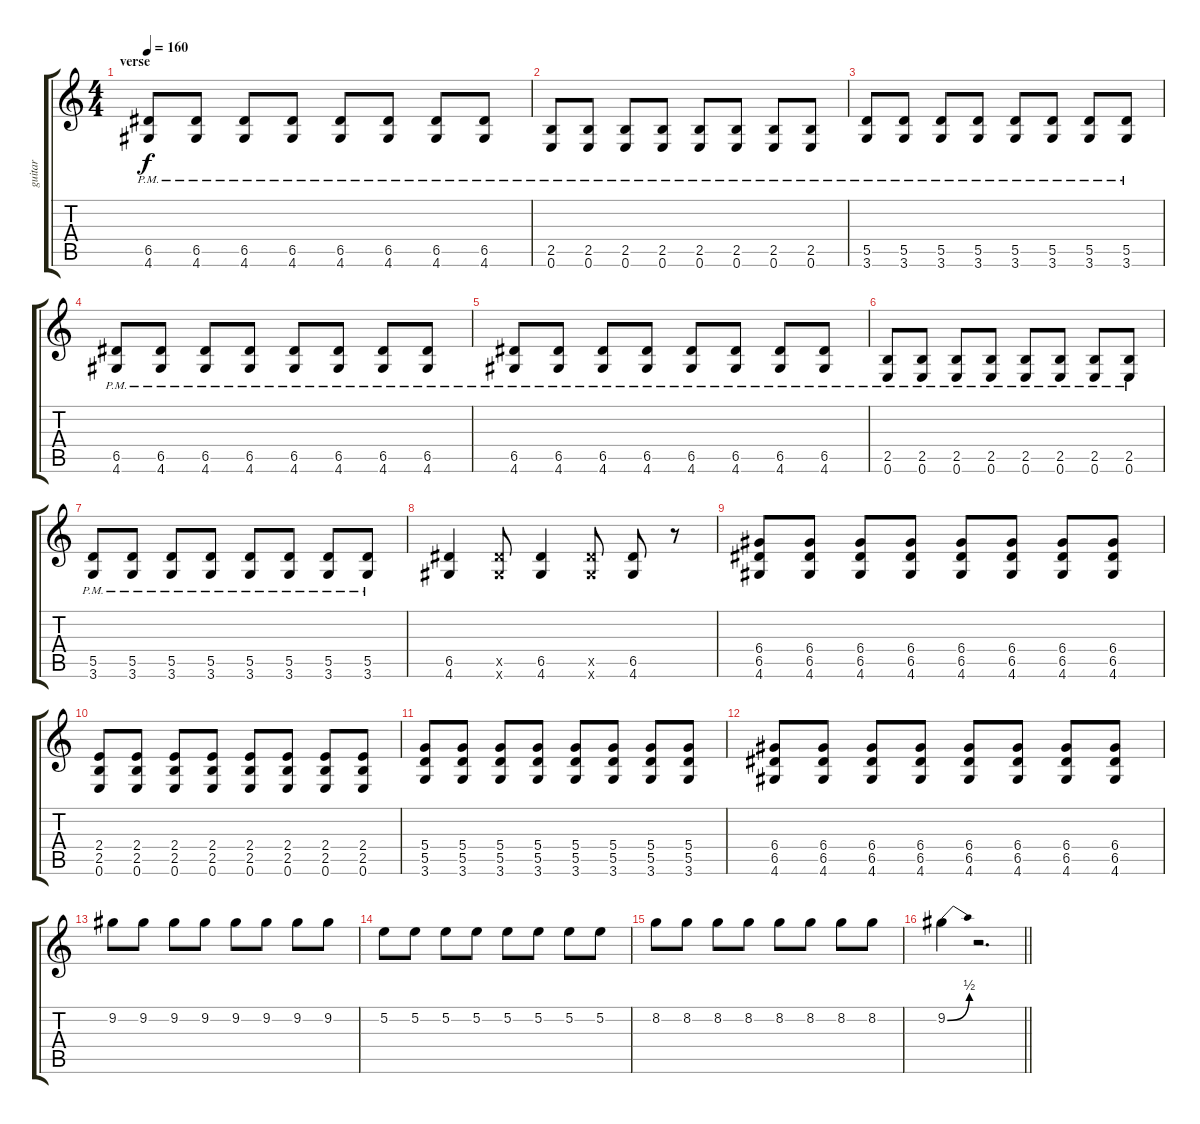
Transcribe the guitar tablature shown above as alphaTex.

\track ("guitar" "guitar") {instrument overdrivenguitar}
\staff {score tabs}
\tuning (E4 B3 G3 D3 A2 E2) {hide}
\ts (4 4)
\section ("" "verse")
\tempo 160
\clef g2
\ks c
(6.5{pm} 4.6{pm}).8{dy f} (6.5{pm} 4.6{pm}).8 (6.5{pm} 4.6{pm}).8 (6.5{pm} 4.6{pm}).8 (6.5{pm} 4.6{pm}).8 (6.5{pm} 4.6{pm}).8 (6.5{pm} 4.6{pm}).8 (6.5{pm} 4.6{pm}).8 |
(2.5{pm} 0.6{pm}).8 (2.5{pm} 0.6{pm}).8 (2.5{pm} 0.6{pm}).8 (2.5{pm} 0.6{pm}).8 (2.5{pm} 0.6{pm}).8 (2.5{pm} 0.6{pm}).8 (2.5{pm} 0.6{pm}).8 (2.5{pm} 0.6{pm}).8 |
(5.5{pm} 3.6{pm}).8 (5.5{pm} 3.6{pm}).8 (5.5{pm} 3.6{pm}).8 (5.5{pm} 3.6{pm}).8 (5.5{pm} 3.6{pm}).8 (5.5{pm} 3.6{pm}).8 (5.5{pm} 3.6{pm}).8 (5.5{pm} 3.6{pm}).8 |
(6.5{pm} 4.6{pm}).8 (6.5{pm} 4.6{pm}).8 (6.5{pm} 4.6{pm}).8 (6.5{pm} 4.6{pm}).8 (6.5{pm} 4.6{pm}).8 (6.5{pm} 4.6{pm}).8 (6.5{pm} 4.6{pm}).8 (6.5{pm} 4.6{pm}).8 |
(6.5{pm} 4.6{pm}).8 (6.5{pm} 4.6{pm}).8 (6.5{pm} 4.6{pm}).8 (6.5{pm} 4.6{pm}).8 (6.5{pm} 4.6{pm}).8 (6.5{pm} 4.6{pm}).8 (6.5{pm} 4.6{pm}).8 (6.5{pm} 4.6{pm}).8 |
(2.5{pm} 0.6{pm}).8 (2.5{pm} 0.6{pm}).8 (2.5{pm} 0.6{pm}).8 (2.5{pm} 0.6{pm}).8 (2.5{pm} 0.6{pm}).8 (2.5{pm} 0.6{pm}).8 (2.5{pm} 0.6{pm}).8 (2.5{pm} 0.6{pm}).8 |
(5.5{pm} 3.6{pm}).8 (5.5{pm} 3.6{pm}).8 (5.5{pm} 3.6{pm}).8 (5.5{pm} 3.6{pm}).8 (5.5{pm} 3.6{pm}).8 (5.5{pm} 3.6{pm}).8 (5.5{pm} 3.6{pm}).8 (5.5{pm} 3.6{pm}).8 |
(6.5 4.6).4 (6.5{x} 4.6{x}).8 (6.5 4.6).4 (6.5{x} 4.6{x}).8 (6.5 4.6).8 r.8 |
(6.4 6.5 4.6).8 (6.4 6.5 4.6).8 (6.4 6.5 4.6).8 (6.4 6.5 4.6).8 (6.4 6.5 4.6).8 (6.4 6.5 4.6).8 (6.4 6.5 4.6).8 (6.4 6.5 4.6).8 |
(2.4 2.5 0.6).8 (2.4 2.5 0.6).8 (2.4 2.5 0.6).8 (2.4 2.5 0.6).8 (2.4 2.5 0.6).8 (2.4 2.5 0.6).8 (2.4 2.5 0.6).8 (2.4 2.5 0.6).8 |
(5.4 5.5 3.6).8 (5.4 5.5 3.6).8 (5.4 5.5 3.6).8 (5.4 5.5 3.6).8 (5.4 5.5 3.6).8 (5.4 5.5 3.6).8 (5.4 5.5 3.6).8 (5.4 5.5 3.6).8 |
(6.4 6.5 4.6).8 (6.4 6.5 4.6).8 (6.4 6.5 4.6).8 (6.4 6.5 4.6).8 (6.4 6.5 4.6).8 (6.4 6.5 4.6).8 (6.4 6.5 4.6).8 (6.4 6.5 4.6).8 |
9.2.8 9.2.8 9.2.8 9.2.8 9.2.8 9.2.8 9.2.8 9.2.8 |
5.2.8 5.2.8 5.2.8 5.2.8 5.2.8 5.2.8 5.2.8 5.2.8 |
8.2.8 8.2.8 8.2.8 8.2.8 8.2.8 8.2.8 8.2.8 8.2.8 |
\barLineRight lightlight
9.2{be (bend 0 0 60 2)}.4 r.2{d}
